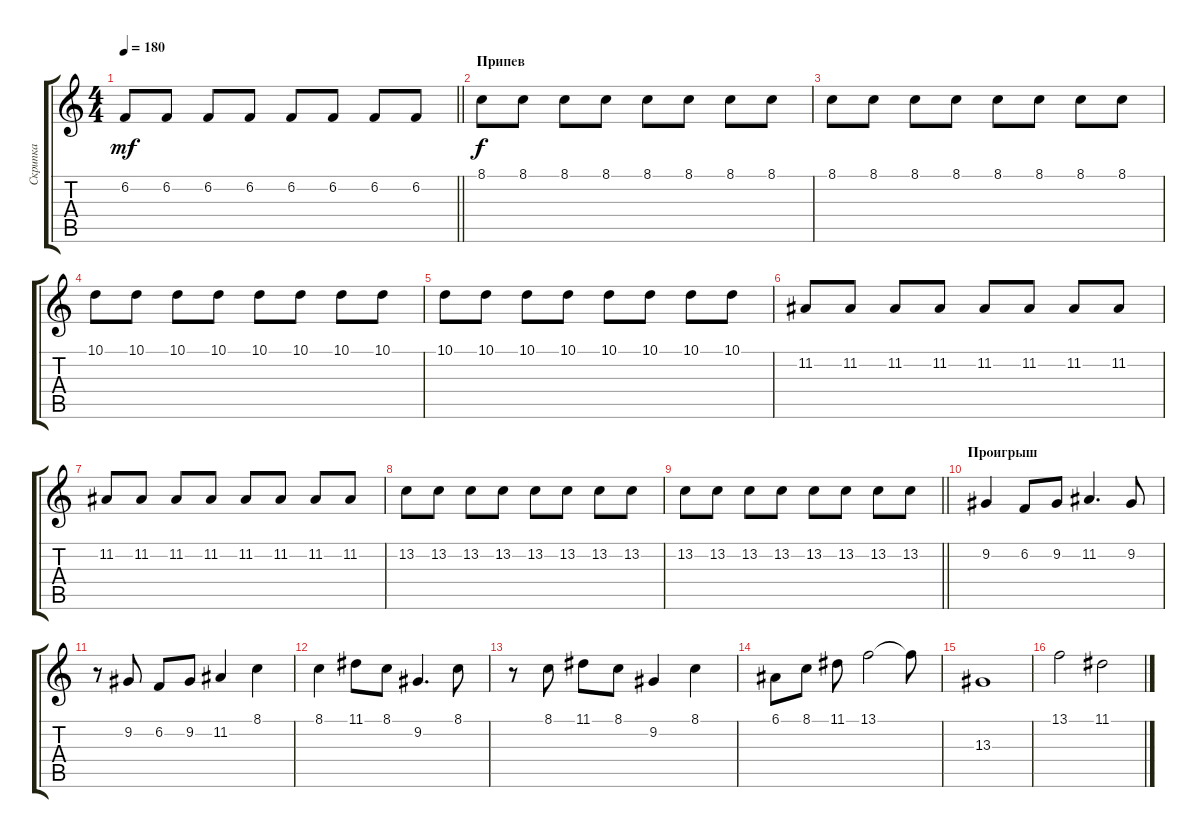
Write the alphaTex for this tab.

\track ("Скрипка" "Скрипка") {instrument violin}
\staff {score tabs}
\tuning (E4 B3 G3 D3 A2 E2) {hide}
\ts (4 4)
\tempo 180
\clef g2
\barLineRight lightlight
\ks c
6.2.8{dy mf} 6.2.8 6.2.8 6.2.8 6.2.8 6.2.8 6.2.8 6.2.8 |
\section ("" "Припев")
8.1.8{dy f} 8.1.8 8.1.8 8.1.8 8.1.8 8.1.8 8.1.8 8.1.8 |
8.1.8 8.1.8 8.1.8 8.1.8 8.1.8 8.1.8 8.1.8 8.1.8 |
10.1.8 10.1.8 10.1.8 10.1.8 10.1.8 10.1.8 10.1.8 10.1.8 |
10.1.8 10.1.8 10.1.8 10.1.8 10.1.8 10.1.8 10.1.8 10.1.8 |
11.2.8 11.2.8 11.2.8 11.2.8 11.2.8 11.2.8 11.2.8 11.2.8 |
11.2.8 11.2.8 11.2.8 11.2.8 11.2.8 11.2.8 11.2.8 11.2.8 |
13.2.8 13.2.8 13.2.8 13.2.8 13.2.8 13.2.8 13.2.8 13.2.8 |
\barLineRight lightlight
13.2.8 13.2.8 13.2.8 13.2.8 13.2.8 13.2.8 13.2.8 13.2.8 |
\section ("" "Проигрыш")
9.2.4 6.2.8 9.2.8 11.2.4{d} 9.2.8 |
r.8 9.2.8 6.2.8 9.2.8 11.2.4 8.1.4 |
8.1.4 11.1.8 8.1.8 9.2.4{d} 8.1.8 |
r.8 8.1.8 11.1.8 8.1.8 9.2.4 8.1.4 |
6.1.8 8.1.8 11.1.8 13.1.2 13.1{t}.8 |
13.3.1 |
13.1.2 11.1.2
